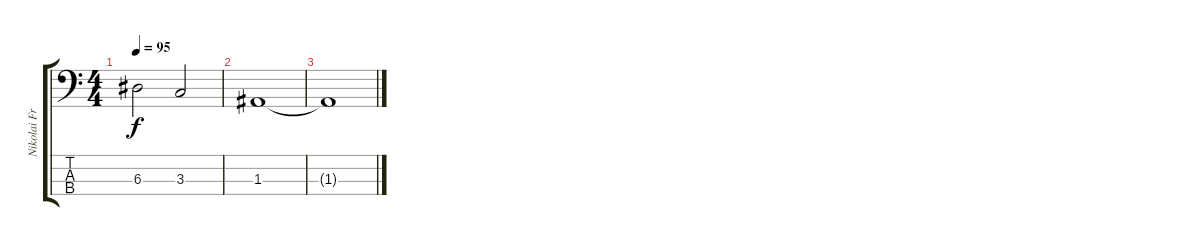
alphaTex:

\track ("Nikolai Fraiture" "Nikolai Fr") {instrument electricbasspick}
\staff {score tabs}
\tuning (G2 D2 A1 E1) {hide}
\ts (4 4)
\tempo 95
\clef f4
\ks c
6.3.2{dy f} 3.3.2 |
1.3.1 |
1.3{t}.1
